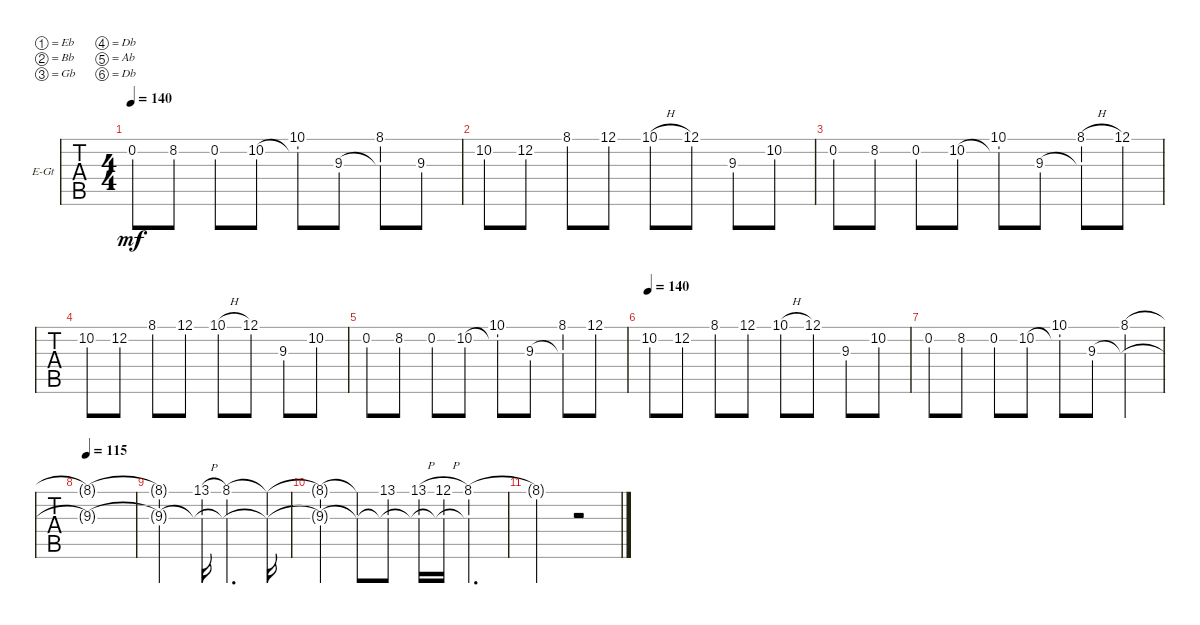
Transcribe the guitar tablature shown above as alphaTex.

\bracketExtendMode groupsimilarinstruments
\firstSystemTrackNameOrientation horizontal
\otherSystemsTrackNameOrientation horizontal
\track ("Electric Guitar 2" "E-Gt") {instrument distortionguitar}
\staff {tabs}
\tuning (Eb4 Bb3 Gb3 Db3 Ab2 Db2)
\ts (4 4)
\tempo 140
\clef g2
\ks c
0.2.8{dy mf} 8.2.8 0.2.8 10.2.8 (10.1 10.2{t}).8 9.3.8 (8.1 9.3{t}).8 9.3.8 |
10.2.8 12.2.8 8.1.8 12.1.8 10.1{h}.8 12.1.8 9.3.8 10.2.8 |
0.2.8 8.2.8 0.2.8 10.2.8 (10.1 10.2{t}).8 9.3.8 (8.1{h} 9.3{t}).8 12.1.8 |
10.2.8 12.2.8 8.1.8 12.1.8 10.1{h}.8 12.1.8 9.3.8 10.2.8 |
0.2.8 8.2.8 0.2.8 10.2.8 (10.1 10.2{t}).8 9.3.8 (8.1 9.3{t}).8 12.1.8 |
\tempo 140
10.2.8 12.2.8 8.1.8 12.1.8 10.1{h}.8 12.1.8 9.3.8 10.2.8 |
0.2.8 8.2.8 0.2.8 10.2.8 (10.1 10.2{t}).8 9.3.8 (8.1 9.3{t}).4 |
\tempo 115
(8.1{t} 9.3{t}).1 |
(8.1{t} 9.3{t}).2 (13.1{h} 9.3{t}).16 (8.1 9.3{t}).4{d} (8.1{t} 9.3{t}).16 |
(8.1{t} 9.3{t}).4 (8.1{t} 9.3{t}).8 (13.1 9.3{t}).8 (13.1{h} 9.3{t}).16 (12.1{h} 9.3{t}).16 (8.1 9.3{t}).4{d} |
8.1{t}.2 r.2
